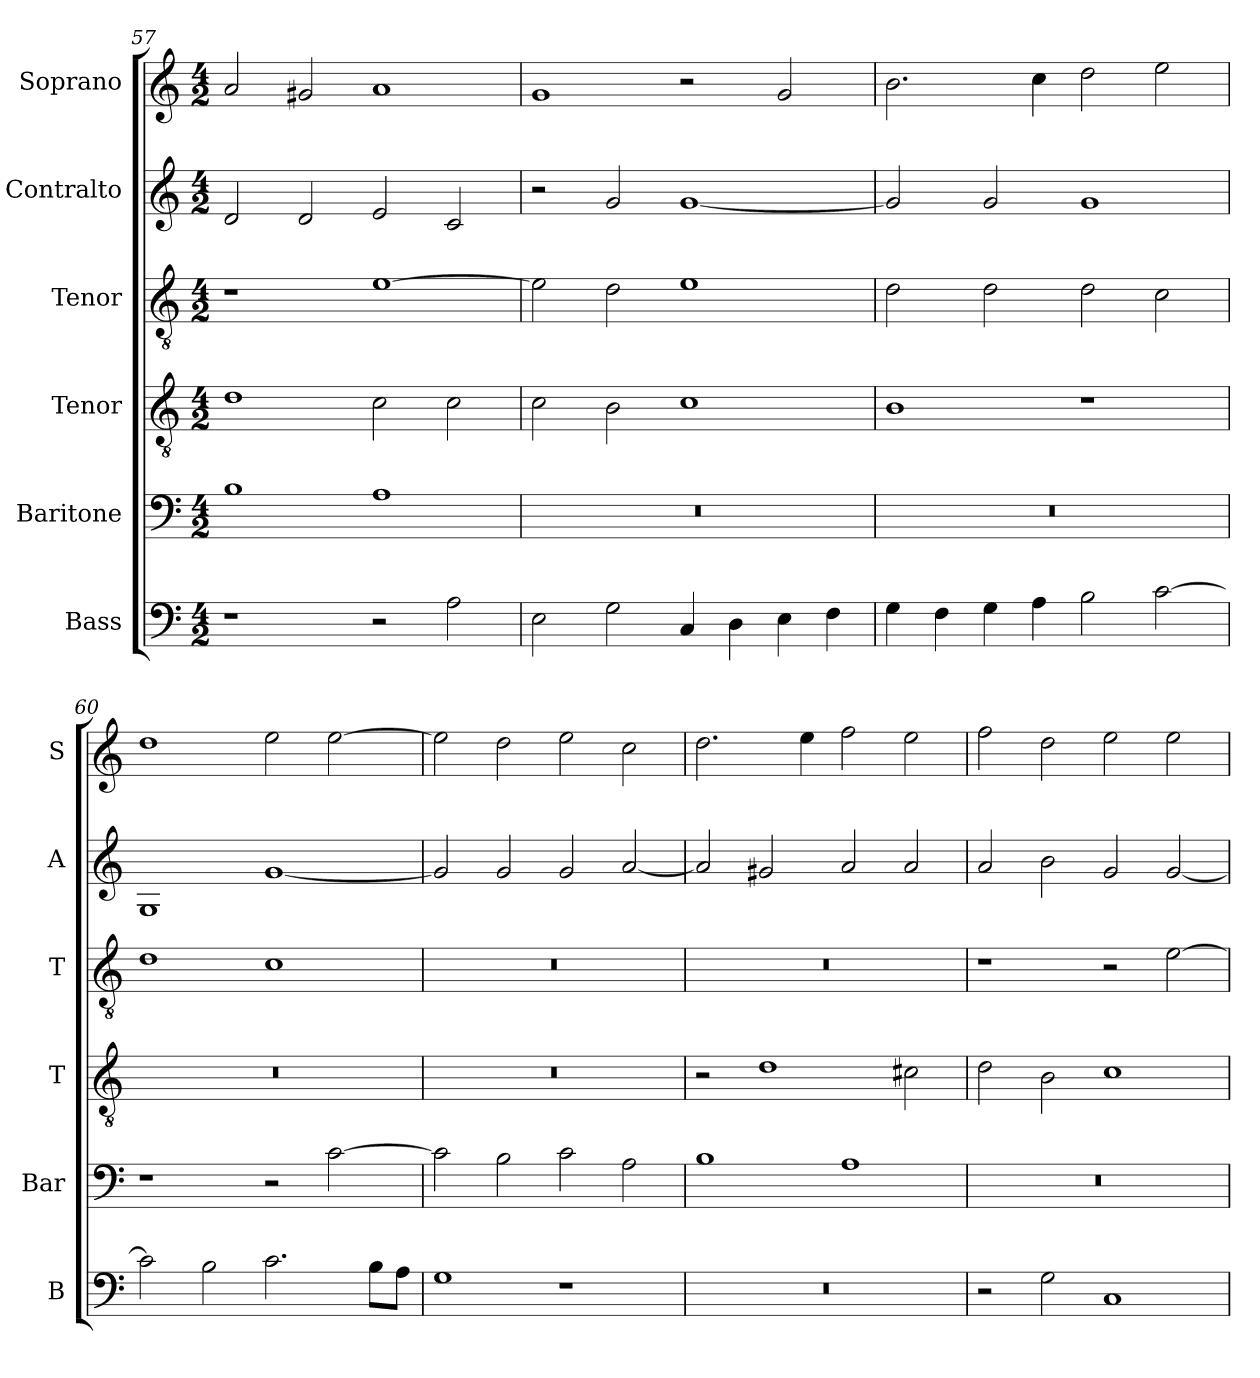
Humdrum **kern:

**kern	**kern	**kern	**kern	**kern	**kern
*part6	*part5	*part4	*part3	*part2	*part1
*staff6	*staff5	*staff4	*staff3	*staff2	*staff1
*I"Bass	*I"Baritone	*I"Tenor	*I"Tenor	*I"Contralto	*I"Soprano
*I'B	*I'Bar	*I'T	*I'T	*I'A	*I'S
*clefF4	*clefF4	*clefGv2	*clefGv2	*clefG2	*clefG2
*k[]	*k[]	*k[]	*k[]	*k[]	*k[]
*G:mix	*G:mix	*G:mix	*G:mix	*G:mix	*G:mix
*M4/2	*M4/2	*M4/2	*M4/2	*M4/2	*M4/2
=57	=57	=57	=57	=57	=57
1r	1B	1d	1r	2d	2a
.	.	.	.	2d	2g#X
2r	1A	2c	[1e	2e	1a
2A	.	2c	.	2c	.
=58	=58	=58	=58	=58	=58
2E	0r	2c	2e]	2r	1g
2G	.	2B	2d	2g	.
4C	.	1c	1e	[1g	2r
4D	.	.	.	.	.
4E	.	.	.	.	2g
4F	.	.	.	.	.
=59	=59	=59	=59	=59	=59
4G	0r	1B	2d	2g]	2.b
4F	.	.	.	.	.
4G	.	.	2d	2g	.
4A	.	.	.	.	4cc
2B	.	1r	2d	1g	2dd
[2c	.	.	2c	.	2ee
=60	=60	=60	=60	=60	=60
2c]	1r	0r	1d	1G	1dd
2B	.	.	.	.	.
2.c	2r	.	1c	[1g	2ee
.	[2c	.	.	.	[2ee
8B\L	.	.	.	.	.
8A\J	.	.	.	.	.
=61	=61	=61	=61	=61	=61
1G	2c]	0r	0r	2g]	2ee]
.	2B	.	.	2g	2dd
1r	2c	.	.	2g	2ee
.	2A	.	.	[2a	2cc
=62	=62	=62	=62	=62	=62
0r	1B	2r	0r	2a]	2.dd
.	.	1d	.	2g#X	.
.	.	.	.	.	4ee
.	1A	.	.	2a	2ff
.	.	2c#X	.	2a	2ee
=63	=63	=63	=63	=63	=63
2r	0r	2d	1r	2a	2ff
2G	.	2B	.	2b	2dd
1C	.	1c	2r	2g	2ee
.	.	.	[2e	[2g	2ee
=	=	=	=	=	=
*-	*-	*-	*-	*-	*-
